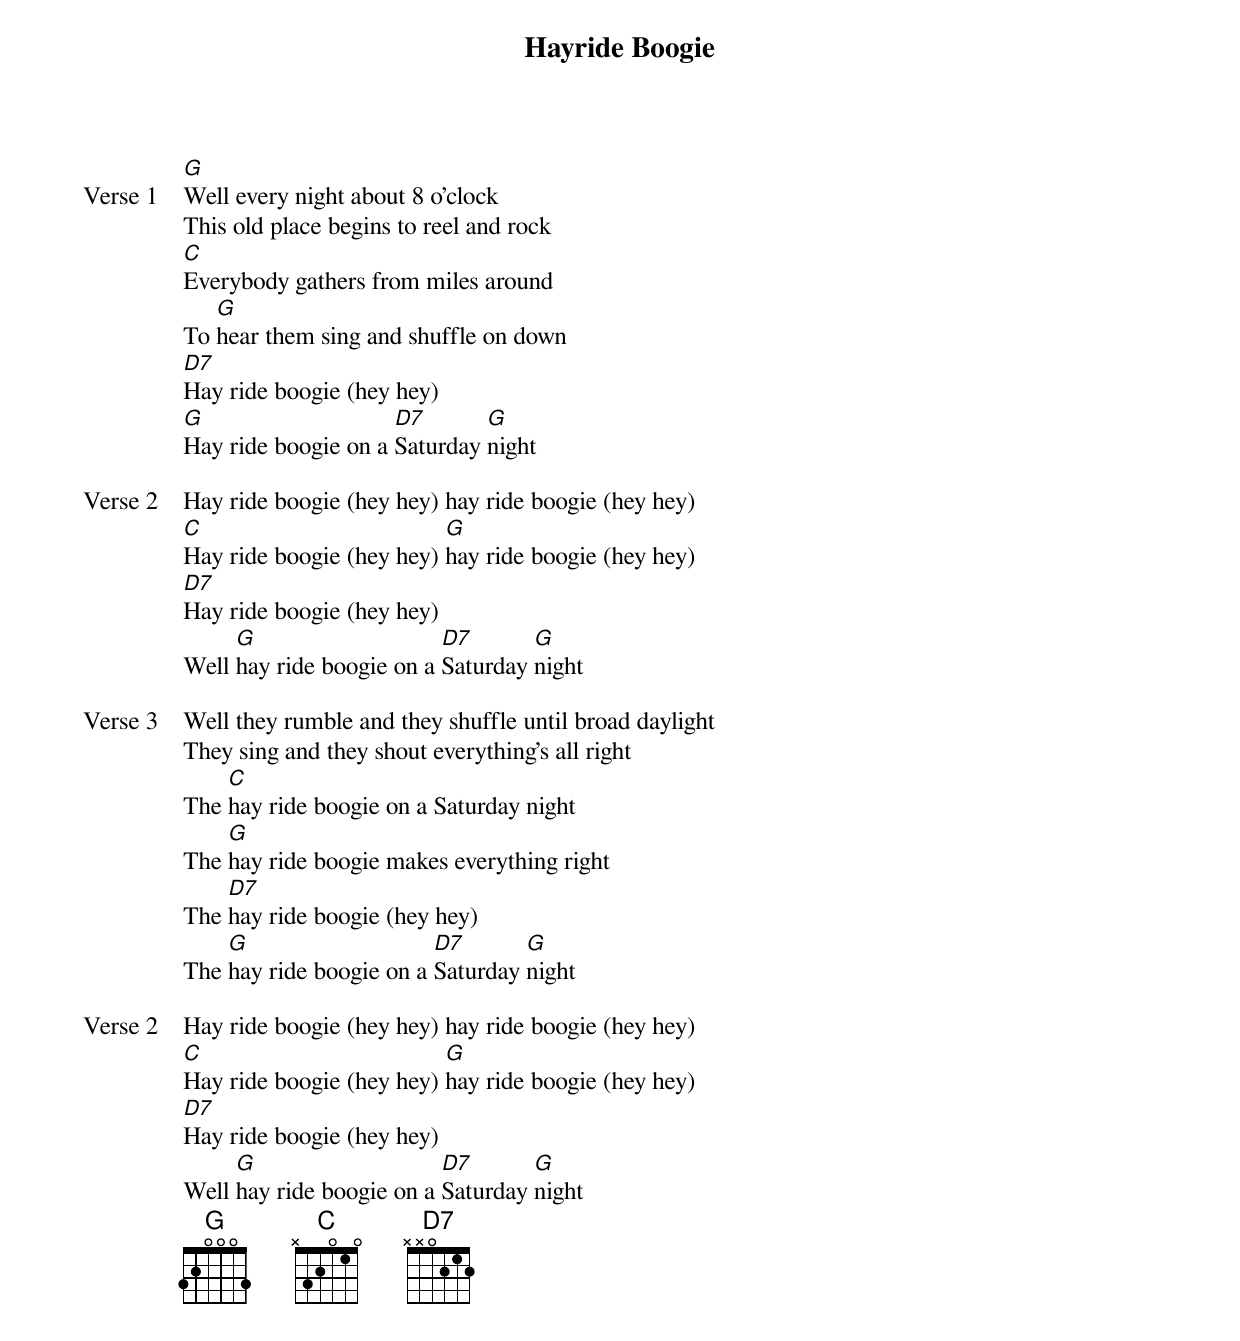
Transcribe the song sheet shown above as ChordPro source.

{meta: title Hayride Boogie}
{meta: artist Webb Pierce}

{start_of_verse: Verse 1}
[G]Well every night about 8 o’clock
This old place begins to reel and rock
[C]Everybody gathers from miles around
To [G]hear them sing and shuffle on down
[D7]Hay ride boogie (hey hey)
[G]Hay ride boogie on a [D7]Saturday [G]night
{end_of_verse}

{start_of_verse: Verse 2}
Hay ride boogie (hey hey) hay ride boogie (hey hey)
[C]Hay ride boogie (hey hey) [G]hay ride boogie (hey hey)
[D7]Hay ride boogie (hey hey)
Well [G]hay ride boogie on a [D7]Saturday [G]night
{end_of_verse}

{start_of_verse: Verse 3}
Well they rumble and they shuffle until broad daylight
They sing and they shout everything's all right
The [C]hay ride boogie on a Saturday night
The [G]hay ride boogie makes everything right
The [D7]hay ride boogie (hey hey)
The [G]hay ride boogie on a [D7]Saturday [G]night
{end_of_verse}

{start_of_verse: Verse 2}
Hay ride boogie (hey hey) hay ride boogie (hey hey)
[C]Hay ride boogie (hey hey) [G]hay ride boogie (hey hey)
[D7]Hay ride boogie (hey hey)
Well [G]hay ride boogie on a [D7]Saturday [G]night
{end_of_verse}
